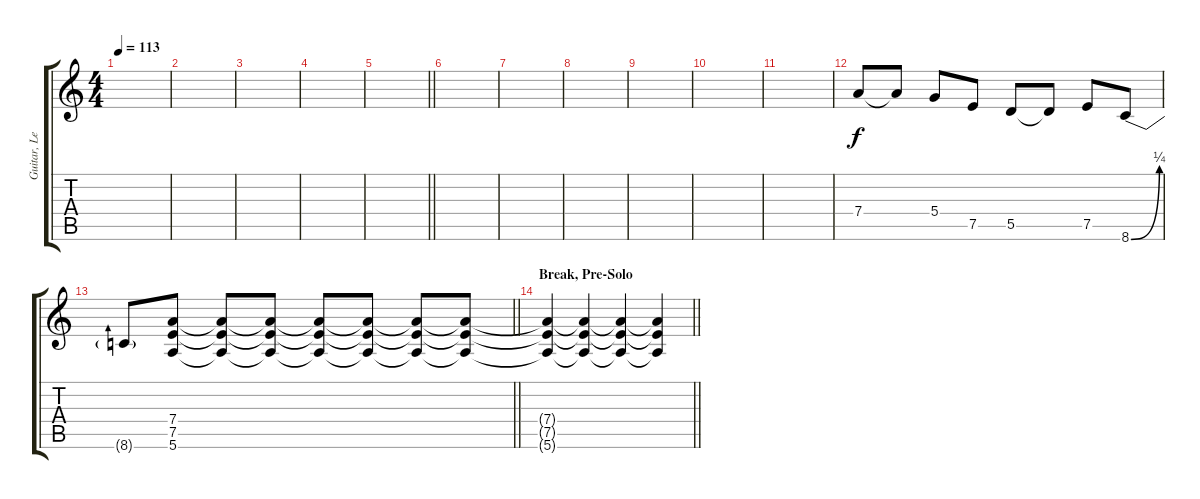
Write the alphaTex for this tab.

\track ("Guitar, Lead (Std Tune)" "Guitar, Le") {mute instrument overdrivenguitar}
\staff {score tabs}
\tuning (E4 B3 G3 D3 A2 E2) {hide}
\ts (4 4)
\tempo 113
\clef g2
\ks c
|
|
|
|
\barLineRight lightlight
|
|
|
|
|
|
|
7.4.8 7.4{t}.8 5.4.8 7.5.8 5.5.8 5.5{t}.8 7.5.8 8.6{be (bend 0 0 60 1)}.8 |
\barLineRight lightlight
8.6{t}.8 (7.4 7.5 5.6).8{volume 0} (7.4{t} 7.5{t} 5.6{t}).8 (7.4{t} 7.5{t} 5.6{t}).8 (7.4{t} 7.5{t} 5.6{t}).8 (7.4{t} 7.5{t} 5.6{t}).8 (7.4{t} 7.5{t} 5.6{t}).8 (7.4{t} 7.5{t} 5.6{t}).8 |
\section ("" "Break, Pre-Solo")
\barLineRight lightlight
(7.4{t} 7.5{t} 5.6{t}).4 (7.4{t} 7.5{t} 5.6{t}).4 (7.4{t} 7.5{t} 5.6{t}).4 (7.4{t} 7.5{t} 5.6{t}).4
